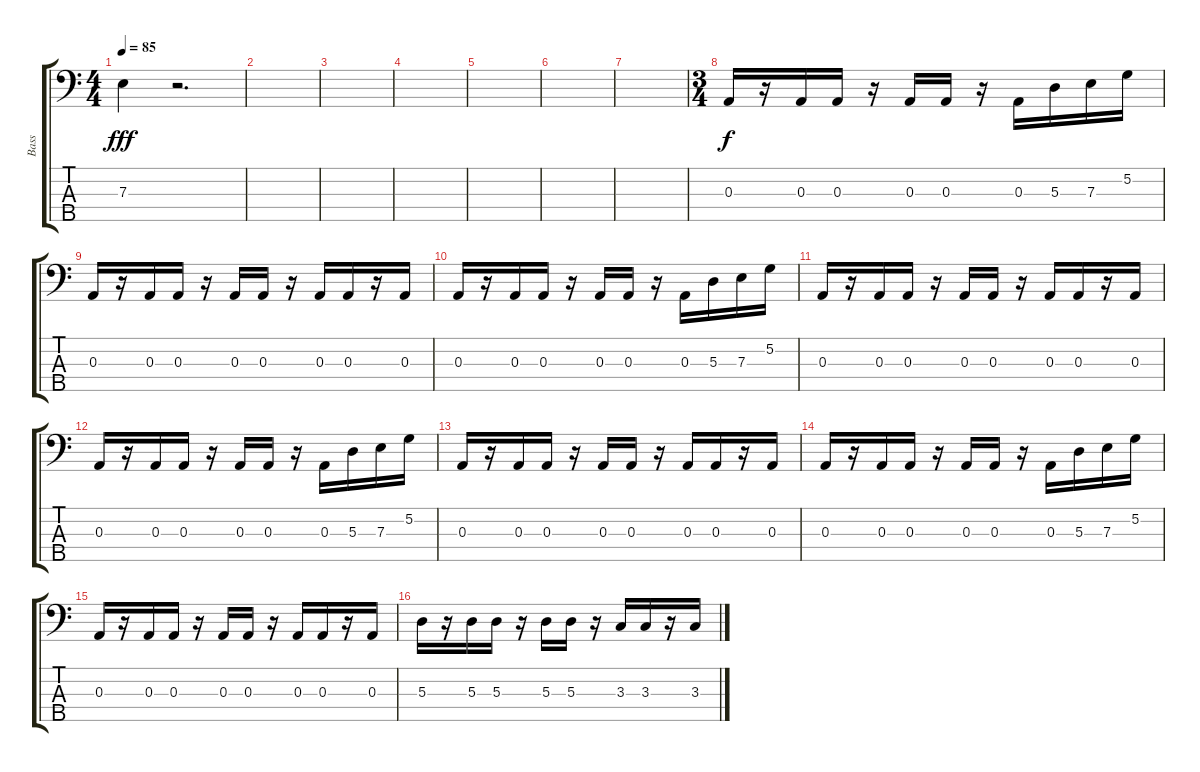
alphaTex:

\track ("Bass" "Bass") {instrument electricbasspick}
\staff {score tabs}
\tuning (G2 D2 A1 E1 B0) {hide}
\ts (4 4)
\tempo 85
\clef f4
\ks c
7.3.4{dy fff} r.2{d} |
|
|
|
|
|
|
\ts (3 4)
0.3.16{dy f instrument electricbasspick} r.16 0.3.16 0.3.16 r.16 0.3.16 0.3.16 r.16 0.3.16 5.3.16 7.3.16 5.2.16 |
0.3.16 r.16 0.3.16 0.3.16 r.16 0.3.16 0.3.16 r.16 0.3.16 0.3.16 r.16 0.3.16 |
0.3.16 r.16 0.3.16 0.3.16 r.16 0.3.16 0.3.16 r.16 0.3.16 5.3.16 7.3.16 5.2.16 |
0.3.16 r.16 0.3.16 0.3.16 r.16 0.3.16 0.3.16 r.16 0.3.16 0.3.16 r.16 0.3.16 |
0.3.16 r.16 0.3.16 0.3.16 r.16 0.3.16 0.3.16 r.16 0.3.16 5.3.16 7.3.16 5.2.16 |
0.3.16 r.16 0.3.16 0.3.16 r.16 0.3.16 0.3.16 r.16 0.3.16 0.3.16 r.16 0.3.16 |
0.3.16 r.16 0.3.16 0.3.16 r.16 0.3.16 0.3.16 r.16 0.3.16 5.3.16 7.3.16 5.2.16 |
0.3.16 r.16 0.3.16 0.3.16 r.16 0.3.16 0.3.16 r.16 0.3.16 0.3.16 r.16 0.3.16 |
5.3.16 r.16 5.3.16 5.3.16 r.16 5.3.16 5.3.16 r.16 3.3.16 3.3.16 r.16 3.3.16
